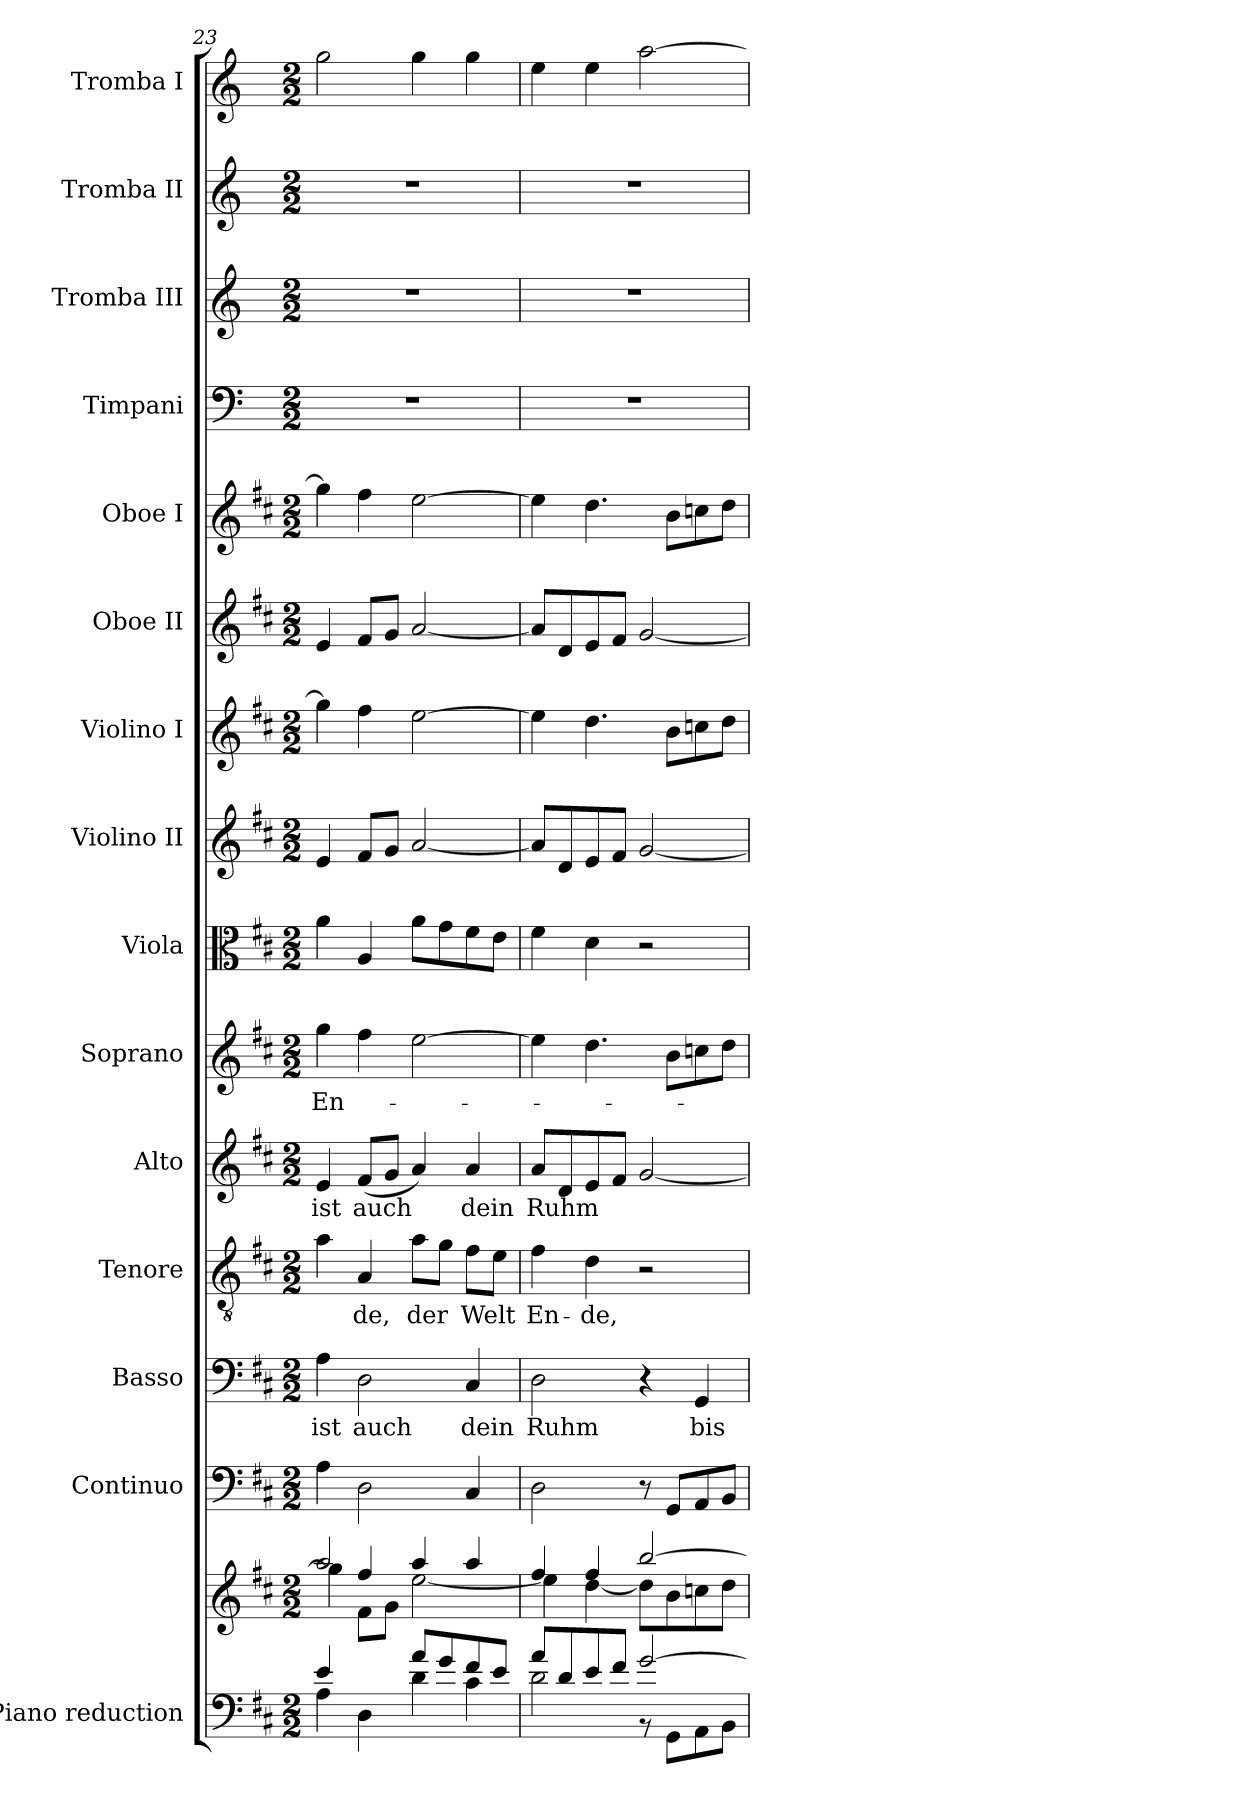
**kern	**kern	**kern	**kern	**text	**kern	**text	**kern	**text	**kern	**text	**kern	**kern	**kern	**kern	**kern	**kern	**kern	**kern	**kern
*part15	*part15	*part14	*part13	*part13	*part12	*part12	*part11	*part11	*part10	*part10	*part9	*part8	*part7	*part6	*part5	*part4	*part3	*part2	*part1
*staff16	*staff15	*staff14	*staff13	*staff13	*staff12	*staff12	*staff11	*staff11	*staff10	*staff10	*staff9	*staff8	*staff7	*staff6	*staff5	*staff4	*staff3	*staff2	*staff1
*I"Piano reduction	*	*I"Continuo	*I"Basso	*	*I"Tenore	*	*I"Alto	*	*I"Soprano	*	*I"Viola	*I"Violino II	*I"Violino I	*I"Oboe II	*I"Oboe I	*I"Timpani	*I"Tromba III	*I"Tromba II	*I"Tromba I
*I'Pno	*	*	*	*	*	*	*	*	*	*	*I'Vla	*I'Vln	*I'Vln	*I'Ob	*I'Ob	*I'Timp	*	*	*
*clefF4	*clefG2	*clefF4	*clefF4	*	*clefGv2	*	*clefG2	*	*clefG2	*	*clefC3	*clefG2	*clefG2	*clefG2	*clefG2	*clefF4	*clefG2	*clefG2	*clefG2
*	*	*	*	*	*	*	*	*	*	*	*	*	*	*	*	*	*ITrd-1c-2	*ITrd-1c-2	*ITrd-1c-2
*k[f#c#]	*k[f#c#]	*k[f#c#]	*k[f#c#]	*	*k[f#c#]	*	*k[f#c#]	*	*k[f#c#]	*	*k[f#c#]	*k[f#c#]	*k[f#c#]	*k[f#c#]	*k[f#c#]	*k[]	*k[f#c#]	*k[f#c#]	*k[f#c#]
*M2/2	*M2/2	*M2/2	*M2/2	*	*M2/2	*	*M2/2	*	*M2/2	*	*M2/2	*M2/2	*M2/2	*M2/2	*M2/2	*M2/2	*M2/2	*M2/2	*M2/2
=23	=23	=23	=23	=23	=23	=23	=23	=23	=23	=23	=23	=23	=23	=23	=23	=23	=23	=23	=23
*^	*^	*	*	*	*	*	*	*	*	*	*	*	*	*	*	*	*	*	*
*	*	*	*^	*	*	*	*	*	*	*	*	*	*	*	*	*	*	*	*	*	*
!	!	!	!	!	!	!	!LO:LY:b	!	!	!	!LO:LY:b	!	!LO:LY:b	!	!	!	!	!	!	!	!	!
4e/	4A\	2aa/	4gg\]	4ryy	4A\	4A\	ist	4a\	.	4e/	ist	4gg\	En-	4a\	4e/	4gg\]	4e/	4gg\]	1r	1r	1r	2aa\
!	!	!	!	!	!	!	!LO:LY:b	!	!LO:LY:b	!	!LO:LY:b	!	!	!	!	!	!	!	!	!	!	!
4ryy	4D\	.	8f#\L	4ff#/	2D\	2D\	auch	4A/	-de,	(8f#/L	auch	4ff#\	.	4A/	8f#/L	4ff#\	8f#/L	4ff#\	.	.	.	.
.	.	.	8g\J	.	.	.	.	.	.	8g/J	.	.	.	.	8g/J	.	8g/J	.	.	.	.	.
!	!	!	!	!	!	!	!	!	!LO:LY:b	!	!	!	!	!	!	!	!	!	!	!	!	!
8a/L	4d\	4aa/	[2ee\	2ryy	.	.	.	8a\L	der	4a/)	.	[2ee\	.	8a\L	[2a/	[2ee\	[2a/	[2ee\	.	.	.	4aa\
8g/	.	.	.	.	.	.	.	8g\J	.	.	.	.	.	8g\	.	.	.	.	.	.	.	.
!	!	!	!	!	!	!	!LO:LY:b	!	!LO:LY:b	!	!LO:LY:b	!	!	!	!	!	!	!	!	!	!	!
8f#/	4c#\	4aa/	.	.	4C#/	4C#/	dein	8f#\L	Welt	4a/	dein	.	.	8f#\	.	.	.	.	.	.	.	4aa\
8e/J	.	.	.	.	.	.	.	8e\J	.	.	.	.	.	8e\J	.	.	.	.	.	.	.	.
*	*	*	*v	*v	*	*	*	*	*	*	*	*	*	*	*	*	*	*	*	*	*	*
=24	=24	=24	=24	=24	=24	=24	=24	=24	=24	=24	=24	=24	=24	=24	=24	=24	=24	=24	=24	=24	=24
!	!	!	!	!	!	!LO:LY:b	!	!LO:LY:b	!	!LO:LY:b	!	!	!	!	!	!	!	!	!	!	!
8a/L	2d\	4ff#/	4ee\]	2D\	2D\	Ruhm	4f#\	En-	8a/L	Ruhm	4ee\]	.	4f#\	8a/L]	4ee\]	8a/L]	4ee\]	1r	1r	1r	4ff#\
8d/	.	.	.	.	.	.	.	.	8d/	.	.	.	.	8d/	.	8d/	.	.	.	.	.
!	!	!	!	!	!	!	!	!LO:LY:b	!	!	!	!	!	!	!	!	!	!	!	!	!
8e/	.	4ff#/	[4dd\	.	.	.	4d\	-de,	8e/	.	4.dd\	.	4d\	8e/	4.dd\	8e/	4.dd\	.	.	.	4ff#\
8f#/J	.	.	.	.	.	.	.	.	8f#/J	.	.	.	.	8f#/J	.	8f#/J	.	.	.	.	.
[2g/	8r	[2bb/	8dd\L]	8r	4r	.	2r	.	[2g/	.	.	.	2r	[2g/	.	[2g/	.	.	.	.	[2bb\
.	8GG\L	.	8b\	8GG/L	.	.	.	.	.	.	8b\L	.	.	.	8b\L	.	8b\L	.	.	.	.
!	!	!	!	!	!	!LO:LY:b	!	!	!	!	!	!	!	!	!	!	!	!	!	!	!
.	8AA\	.	8ccn\	8AA/	4GG/	bis	.	.	.	.	8ccn\	.	.	.	8ccn\	.	8ccn\	.	.	.	.
.	8BB\J	.	8dd\J	8BB/J	.	.	.	.	.	.	8dd\J	.	.	.	8dd\J	.	8dd\J	.	.	.	.
*v	*v	*	*	*	*	*	*	*	*	*	*	*	*	*	*	*	*	*	*	*	*
*	*v	*v	*	*	*	*	*	*	*	*	*	*	*	*	*	*	*	*	*	*
=	=	=	=	=	=	=	=	=	=	=	=	=	=	=	=	=	=	=	=
*-	*-	*-	*-	*-	*-	*-	*-	*-	*-	*-	*-	*-	*-	*-	*-	*-	*-	*-	*-
